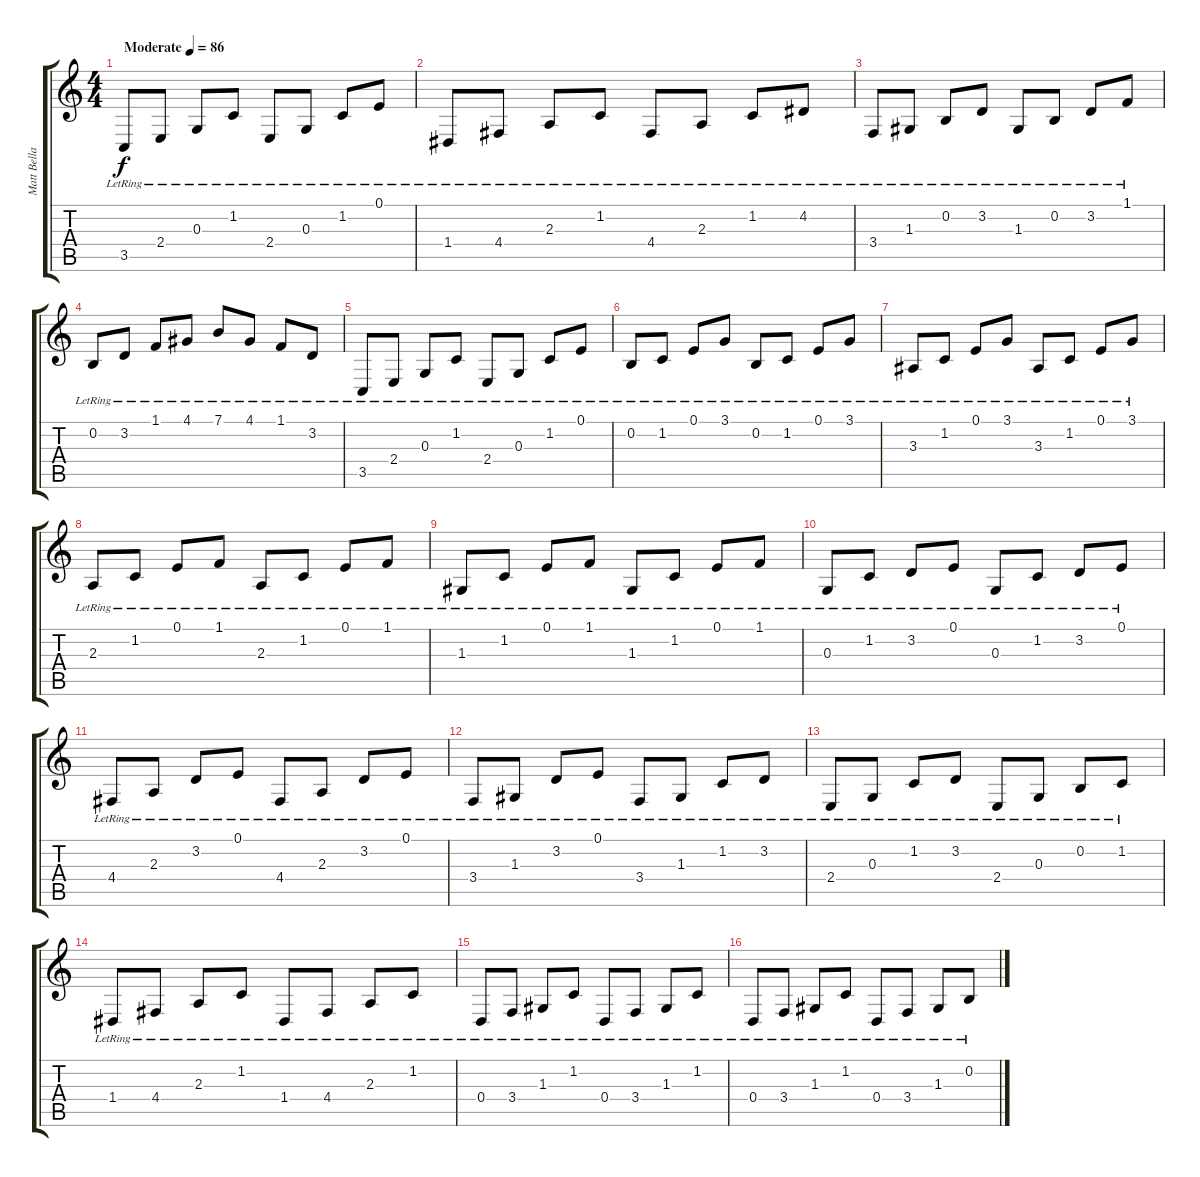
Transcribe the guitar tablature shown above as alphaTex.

\track ("Matt Bellamy" "Matt Bella") {instrument acousticgrandpiano}
\staff {score tabs}
\tuning (E4 B3 G3 D3 A2 E2) {hide}
\ts (4 4)
\tempo (86 "Moderate")
\clef g2
\ks c
3.5{lr}.8{dy f instrument acousticgrandpiano} 2.4{lr}.8 0.3{lr}.8 1.2{lr}.8 2.4{lr}.8 0.3{lr}.8 1.2{lr}.8 0.1{lr}.8 |
1.4{lr}.8 4.4{lr}.8 2.3{lr}.8 1.2{lr}.8 4.4{lr}.8 2.3{lr}.8 1.2{lr}.8 4.2{lr}.8 |
3.4{lr}.8 1.3{lr}.8 0.2{lr}.8 3.2{lr}.8 1.3{lr}.8 0.2{lr}.8 3.2{lr}.8 1.1{lr}.8 |
0.2{lr}.8 3.2{lr}.8 1.1{lr}.8 4.1{lr}.8 7.1{lr}.8 4.1{lr}.8 1.1{lr}.8 3.2{lr}.8 |
3.5{lr}.8 2.4{lr}.8 0.3{lr}.8 1.2{lr}.8 2.4{lr}.8 0.3{lr}.8 1.2{lr}.8 0.1{lr}.8 |
0.2{lr}.8 1.2{lr}.8 0.1{lr}.8 3.1{lr}.8 0.2{lr}.8 1.2{lr}.8 0.1{lr}.8 3.1{lr}.8 |
3.3{lr}.8 1.2{lr}.8 0.1{lr}.8 3.1{lr}.8 3.3{lr}.8 1.2{lr}.8 0.1{lr}.8 3.1{lr}.8 |
2.3{lr}.8 1.2{lr}.8 0.1{lr}.8 1.1{lr}.8 2.3{lr}.8 1.2{lr}.8 0.1{lr}.8 1.1{lr}.8 |
1.3{lr}.8 1.2{lr}.8 0.1{lr}.8 1.1{lr}.8 1.3{lr}.8 1.2{lr}.8 0.1{lr}.8 1.1{lr}.8 |
0.3{lr}.8 1.2{lr}.8 3.2{lr}.8 0.1{lr}.8 0.3{lr}.8 1.2{lr}.8 3.2{lr}.8 0.1{lr}.8 |
4.4{lr}.8 2.3{lr}.8 3.2{lr}.8 0.1{lr}.8 4.4{lr}.8 2.3{lr}.8 3.2{lr}.8 0.1{lr}.8 |
3.4{lr}.8 1.3{lr}.8 3.2{lr}.8 0.1{lr}.8 3.4{lr}.8 1.3{lr}.8 1.2{lr}.8 3.2{lr}.8 |
2.4{lr}.8 0.3{lr}.8 1.2{lr}.8 3.2{lr}.8 2.4{lr}.8 0.3{lr}.8 0.2{lr}.8 1.2{lr}.8 |
1.4{lr}.8 4.4{lr}.8 2.3{lr}.8 1.2{lr}.8 1.4{lr}.8 4.4{lr}.8 2.3{lr}.8 1.2{lr}.8 |
0.4{lr}.8 3.4{lr}.8 1.3{lr}.8 1.2{lr}.8 0.4{lr}.8 3.4{lr}.8 1.3{lr}.8 1.2{lr}.8 |
0.4{lr}.8 3.4{lr}.8 1.3{lr}.8 1.2{lr}.8 0.4{lr}.8 3.4{lr}.8 1.3{lr}.8 0.2{lr}.8
